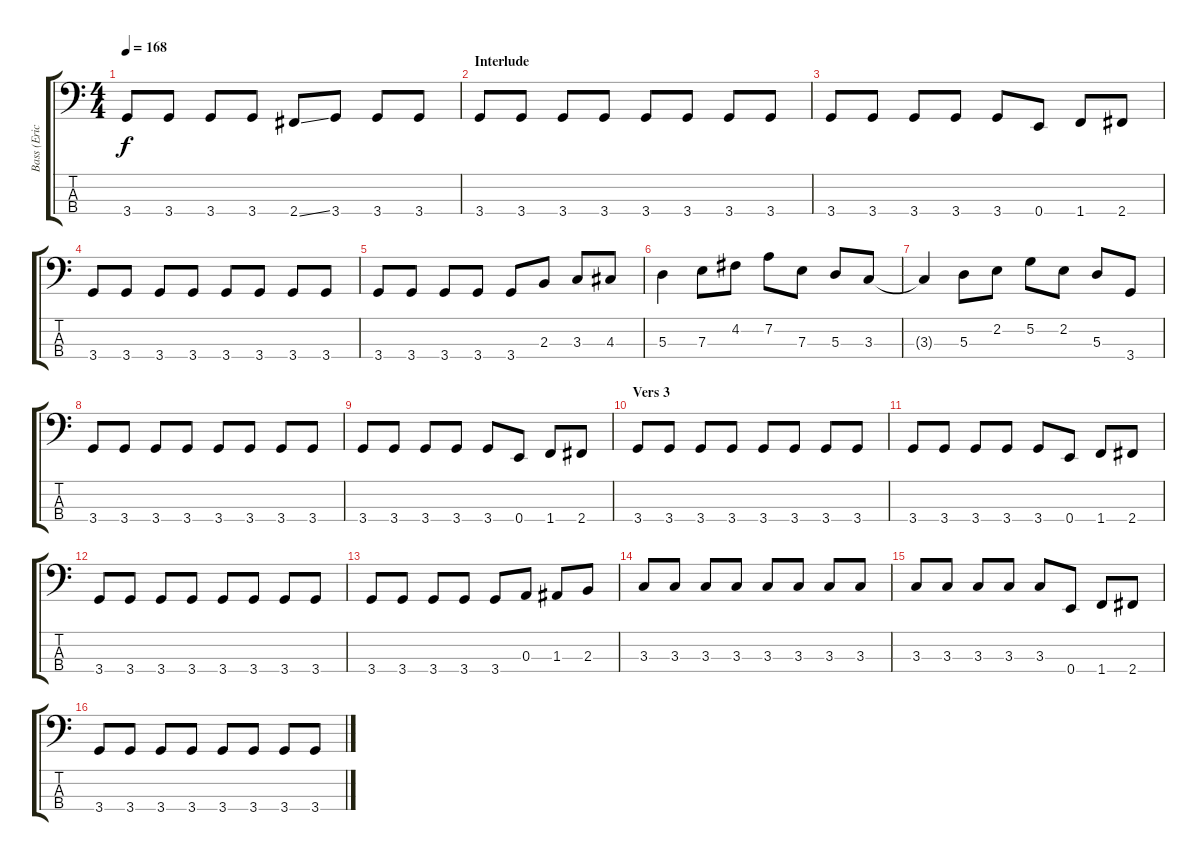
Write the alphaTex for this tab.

\track ("Bass (Eric Stacy)" "Bass (Eric") {instrument electricbassfinger}
\staff {score tabs}
\tuning (G2 D2 A1 E1) {hide}
\ts (4 4)
\tempo 168
\clef f4
\ks c
3.4.8{dy f} 3.4.8 3.4.8 3.4.8 2.4{ss}.8 3.4.8 3.4.8 3.4.8 |
\section ("" "Interlude")
3.4.8 3.4.8 3.4.8 3.4.8 3.4.8 3.4.8 3.4.8 3.4.8 |
3.4.8 3.4.8 3.4.8 3.4.8 3.4.8 0.4.8 1.4.8 2.4.8 |
3.4.8 3.4.8 3.4.8 3.4.8 3.4.8 3.4.8 3.4.8 3.4.8 |
3.4.8 3.4.8 3.4.8 3.4.8 3.4.8 2.3.8 3.3.8 4.3.8 |
5.3.4 7.3.8 4.2.8 7.2.8 7.3.8 5.3.8 3.3.8 |
3.3{t}.4 5.3.8 2.2.8 5.2.8 2.2.8 5.3.8 3.4.8 |
3.4.8 3.4.8 3.4.8 3.4.8 3.4.8 3.4.8 3.4.8 3.4.8 |
3.4.8 3.4.8 3.4.8 3.4.8 3.4.8 0.4.8 1.4.8 2.4.8 |
\section ("" "Vers 3")
3.4.8 3.4.8 3.4.8 3.4.8 3.4.8 3.4.8 3.4.8 3.4.8 |
3.4.8 3.4.8 3.4.8 3.4.8 3.4.8 0.4.8 1.4.8 2.4.8 |
3.4.8 3.4.8 3.4.8 3.4.8 3.4.8 3.4.8 3.4.8 3.4.8 |
3.4.8 3.4.8 3.4.8 3.4.8 3.4.8 0.3.8 1.3.8 2.3.8 |
3.3.8 3.3.8 3.3.8 3.3.8 3.3.8 3.3.8 3.3.8 3.3.8 |
3.3.8 3.3.8 3.3.8 3.3.8 3.3.8 0.4.8 1.4.8 2.4.8 |
3.4.8 3.4.8 3.4.8 3.4.8 3.4.8 3.4.8 3.4.8 3.4.8
